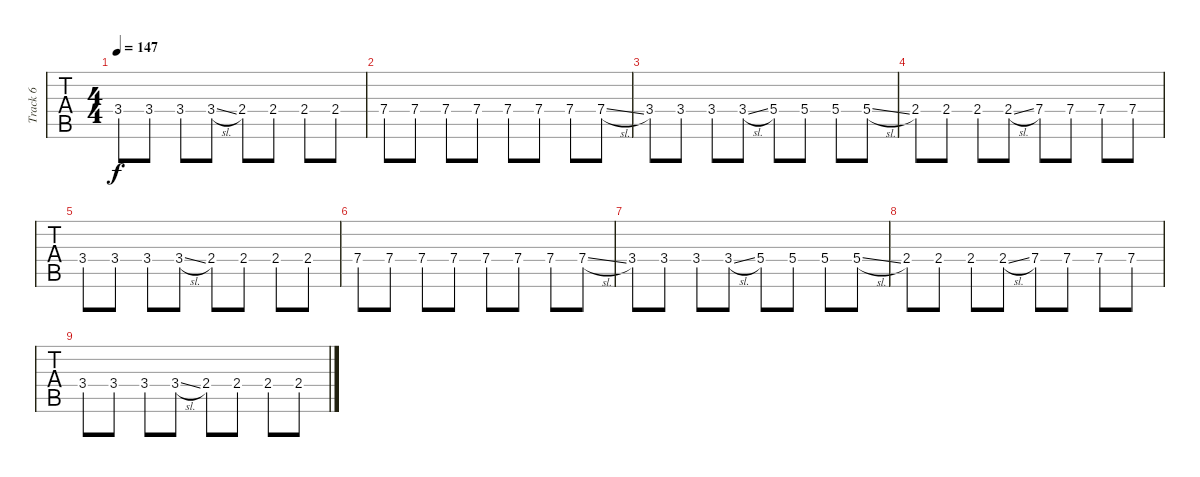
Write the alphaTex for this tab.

\track ("Track 6" "Track 6") {instrument distortionguitar}
\staff {tabs}
\tuning (E4 B3 G3 D3 A2 E2) {hide}
\ts (4 4)
\tempo 147
\clef g2
\ks c
3.4.8{dy f} 3.4.8 3.4.8 3.4{sl}.8 2.4.8 2.4.8 2.4.8 2.4.8 |
7.4.8 7.4.8 7.4.8 7.4.8 7.4.8 7.4.8 7.4.8 7.4{sl}.8 |
3.4.8 3.4.8 3.4.8 3.4{sl}.8 5.4.8 5.4.8 5.4.8 5.4{sl}.8 |
2.4.8 2.4.8 2.4.8 2.4{sl}.8 7.4.8 7.4.8 7.4.8 7.4.8 |
3.4.8 3.4.8 3.4.8 3.4{sl}.8 2.4.8 2.4.8 2.4.8 2.4.8 |
7.4.8 7.4.8 7.4.8 7.4.8 7.4.8 7.4.8 7.4.8 7.4{sl}.8 |
3.4.8 3.4.8 3.4.8 3.4{sl}.8 5.4.8 5.4.8 5.4.8 5.4{sl}.8 |
2.4.8 2.4.8 2.4.8 2.4{sl}.8 7.4.8 7.4.8 7.4.8 7.4.8 |
3.4.8 3.4.8 3.4.8 3.4{sl}.8 2.4.8 2.4.8 2.4.8 2.4.8
